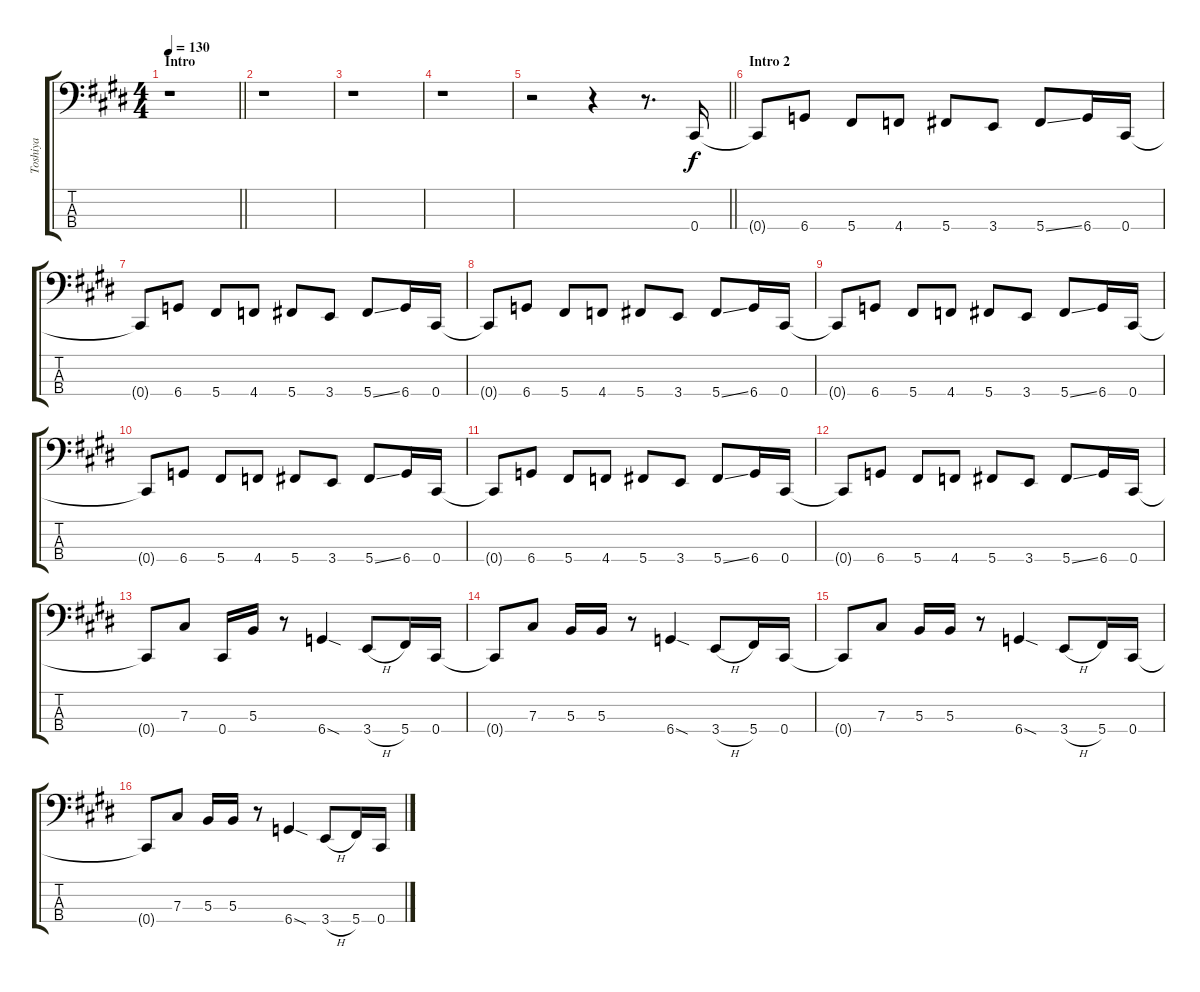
\track ("Toshiya" "Toshiya") {instrument electricbasspick}
\staff {score tabs}
\tuning (Eb2 Bb1 Gb1 Db1) {hide}
\ts (4 4)
\section ("" "Intro")
\tempo 130
\clef f4
\barLineRight lightlight
\ks e
r.1{dy f instrument electricbasspick} |
r.1 |
r.1 |
r.1 |
\barLineRight lightlight
r.2 r.4 r.8{d} 0.4.16 |
\section ("" "Intro 2")
0.4{t}.8 6.4.8 5.4.8 4.4.8 5.4.8 3.4.8 5.4{ss}.8 6.4.16 0.4.16 |
0.4{t}.8 6.4.8 5.4.8 4.4.8 5.4.8 3.4.8 5.4{ss}.8 6.4.16 0.4.16 |
0.4{t}.8 6.4.8 5.4.8 4.4.8 5.4.8 3.4.8 5.4{ss}.8 6.4.16 0.4.16 |
0.4{t}.8 6.4.8 5.4.8 4.4.8 5.4.8 3.4.8 5.4{ss}.8 6.4.16 0.4.16 |
0.4{t}.8 6.4.8 5.4.8 4.4.8 5.4.8 3.4.8 5.4{ss}.8 6.4.16 0.4.16 |
0.4{t}.8 6.4.8 5.4.8 4.4.8 5.4.8 3.4.8 5.4{ss}.8 6.4.16 0.4.16 |
0.4{t}.8 6.4.8 5.4.8 4.4.8 5.4.8 3.4.8 5.4{ss}.8 6.4.16 0.4.16 |
0.4{t}.8 7.3.8 0.4.16 5.3.16 r.8 6.4{sod}.4 3.4{h}.8 5.4.16 0.4.16 |
0.4{t}.8 7.3.8 5.3.16 5.3.16 r.8 6.4{sod}.4 3.4{h}.8 5.4.16 0.4.16 |
0.4{t}.8 7.3.8 5.3.16 5.3.16 r.8 6.4{sod}.4 3.4{h}.8 5.4.16 0.4.16 |
0.4{t}.8 7.3.8 5.3.16 5.3.16 r.8 6.4{sod}.4 3.4{h}.8 5.4.16 0.4.16
